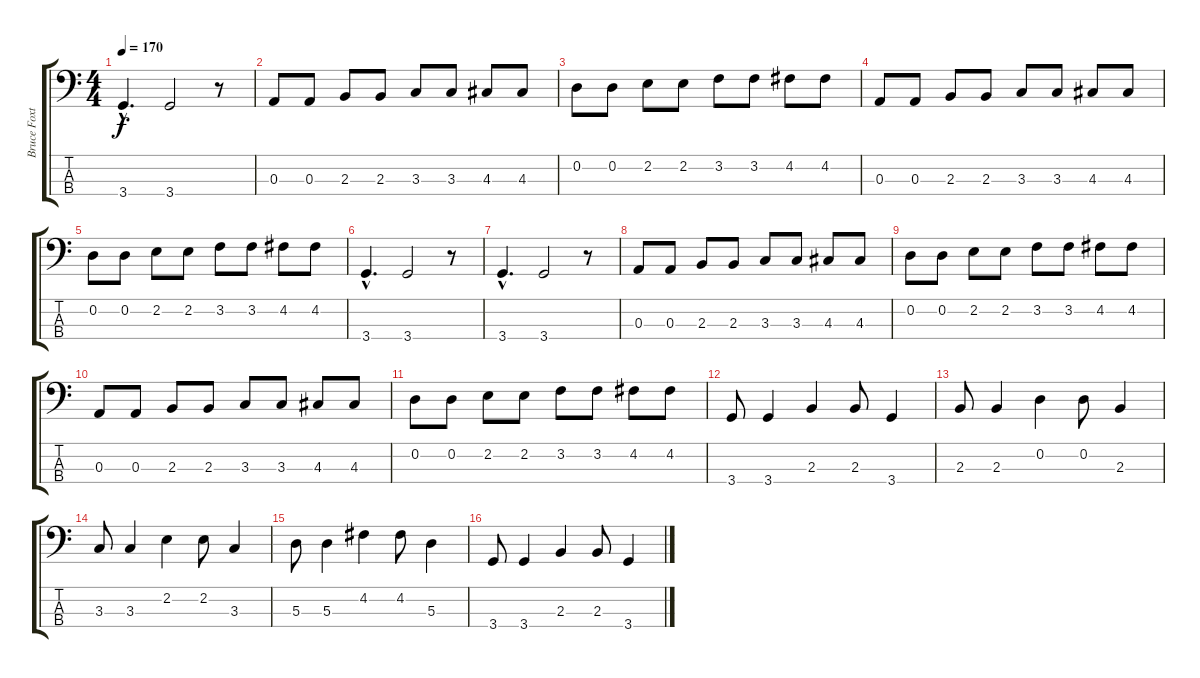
\track ("Bruce Foxton" "Bruce Foxt") {instrument electricbassfinger}
\staff {score tabs}
\tuning (G2 D2 A1 E1) {hide}
\ts (4 4)
\tempo 170
\clef f4
\ks c
3.4{hac}.4{d dy f} 3.4.2 r.8 |
0.3.8 0.3.8 2.3.8 2.3.8 3.3.8 3.3.8 4.3.8 4.3.8 |
0.2.8 0.2.8 2.2.8 2.2.8 3.2.8 3.2.8 4.2.8 4.2.8 |
0.3.8 0.3.8 2.3.8 2.3.8 3.3.8 3.3.8 4.3.8 4.3.8 |
0.2.8 0.2.8 2.2.8 2.2.8 3.2.8 3.2.8 4.2.8 4.2.8 |
3.4{hac}.4{d} 3.4.2 r.8 |
3.4{hac}.4{d} 3.4.2 r.8 |
0.3.8 0.3.8 2.3.8 2.3.8 3.3.8 3.3.8 4.3.8 4.3.8 |
0.2.8 0.2.8 2.2.8 2.2.8 3.2.8 3.2.8 4.2.8 4.2.8 |
0.3.8 0.3.8 2.3.8 2.3.8 3.3.8 3.3.8 4.3.8 4.3.8 |
0.2.8 0.2.8 2.2.8 2.2.8 3.2.8 3.2.8 4.2.8 4.2.8 |
3.4.8 3.4.4 2.3.4 2.3.8 3.4.4 |
2.3.8 2.3.4 0.2.4 0.2.8 2.3.4 |
3.3.8 3.3.4 2.2.4 2.2.8 3.3.4 |
5.3.8 5.3.4 4.2.4 4.2.8 5.3.4 |
3.4.8 3.4.4 2.3.4 2.3.8 3.4.4
